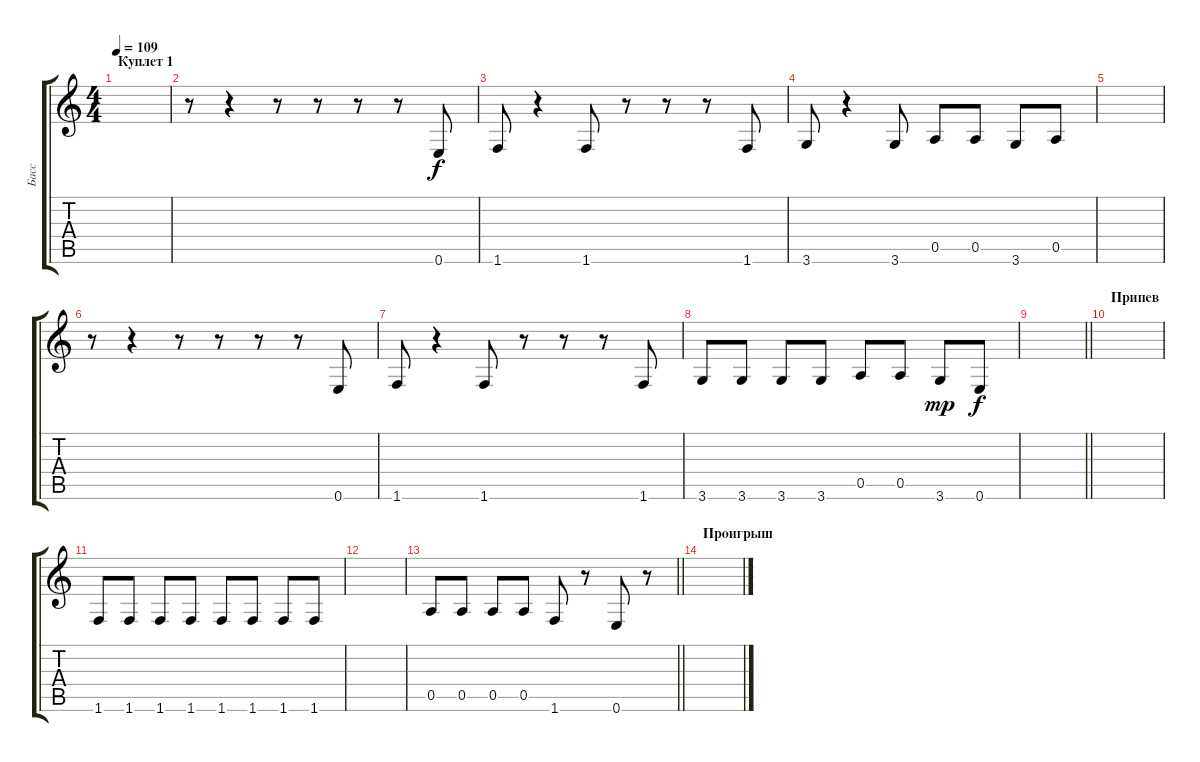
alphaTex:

\track ("Басс" "Басс") {instrument electricbassfinger}
\staff {score tabs}
\tuning (E4 B3 G3 D3 A2 E2) {hide}
\ts (4 4)
\section ("" "Куплет 1")
\tempo 109
\clef g2
\ks c
|
r.8 r.4 r.8 r.8 r.8 r.8 0.6.8 |
1.6.8 r.4 1.6.8 r.8 r.8 r.8 1.6.8 |
3.6.8 r.4 3.6.8 0.5.8 0.5.8 3.6.8 0.5.8 |
|
r.8 r.4 r.8 r.8 r.8 r.8 0.6.8 |
1.6.8 r.4 1.6.8 r.8 r.8 r.8 1.6.8 |
3.6.8 3.6.8 3.6.8 3.6.8 0.5.8 0.5.8 3.6.8{dy mp} 0.6.8{dy f} |
\barLineRight lightlight
|
\section ("" "Припев")
|
1.6.8 1.6.8 1.6.8 1.6.8 1.6.8 1.6.8 1.6.8 1.6.8 |
|
\barLineRight lightlight
0.5.8 0.5.8 0.5.8 0.5.8 1.6.8 r.8 0.6.8 r.8 |
\section ("" "Проигрыш")
